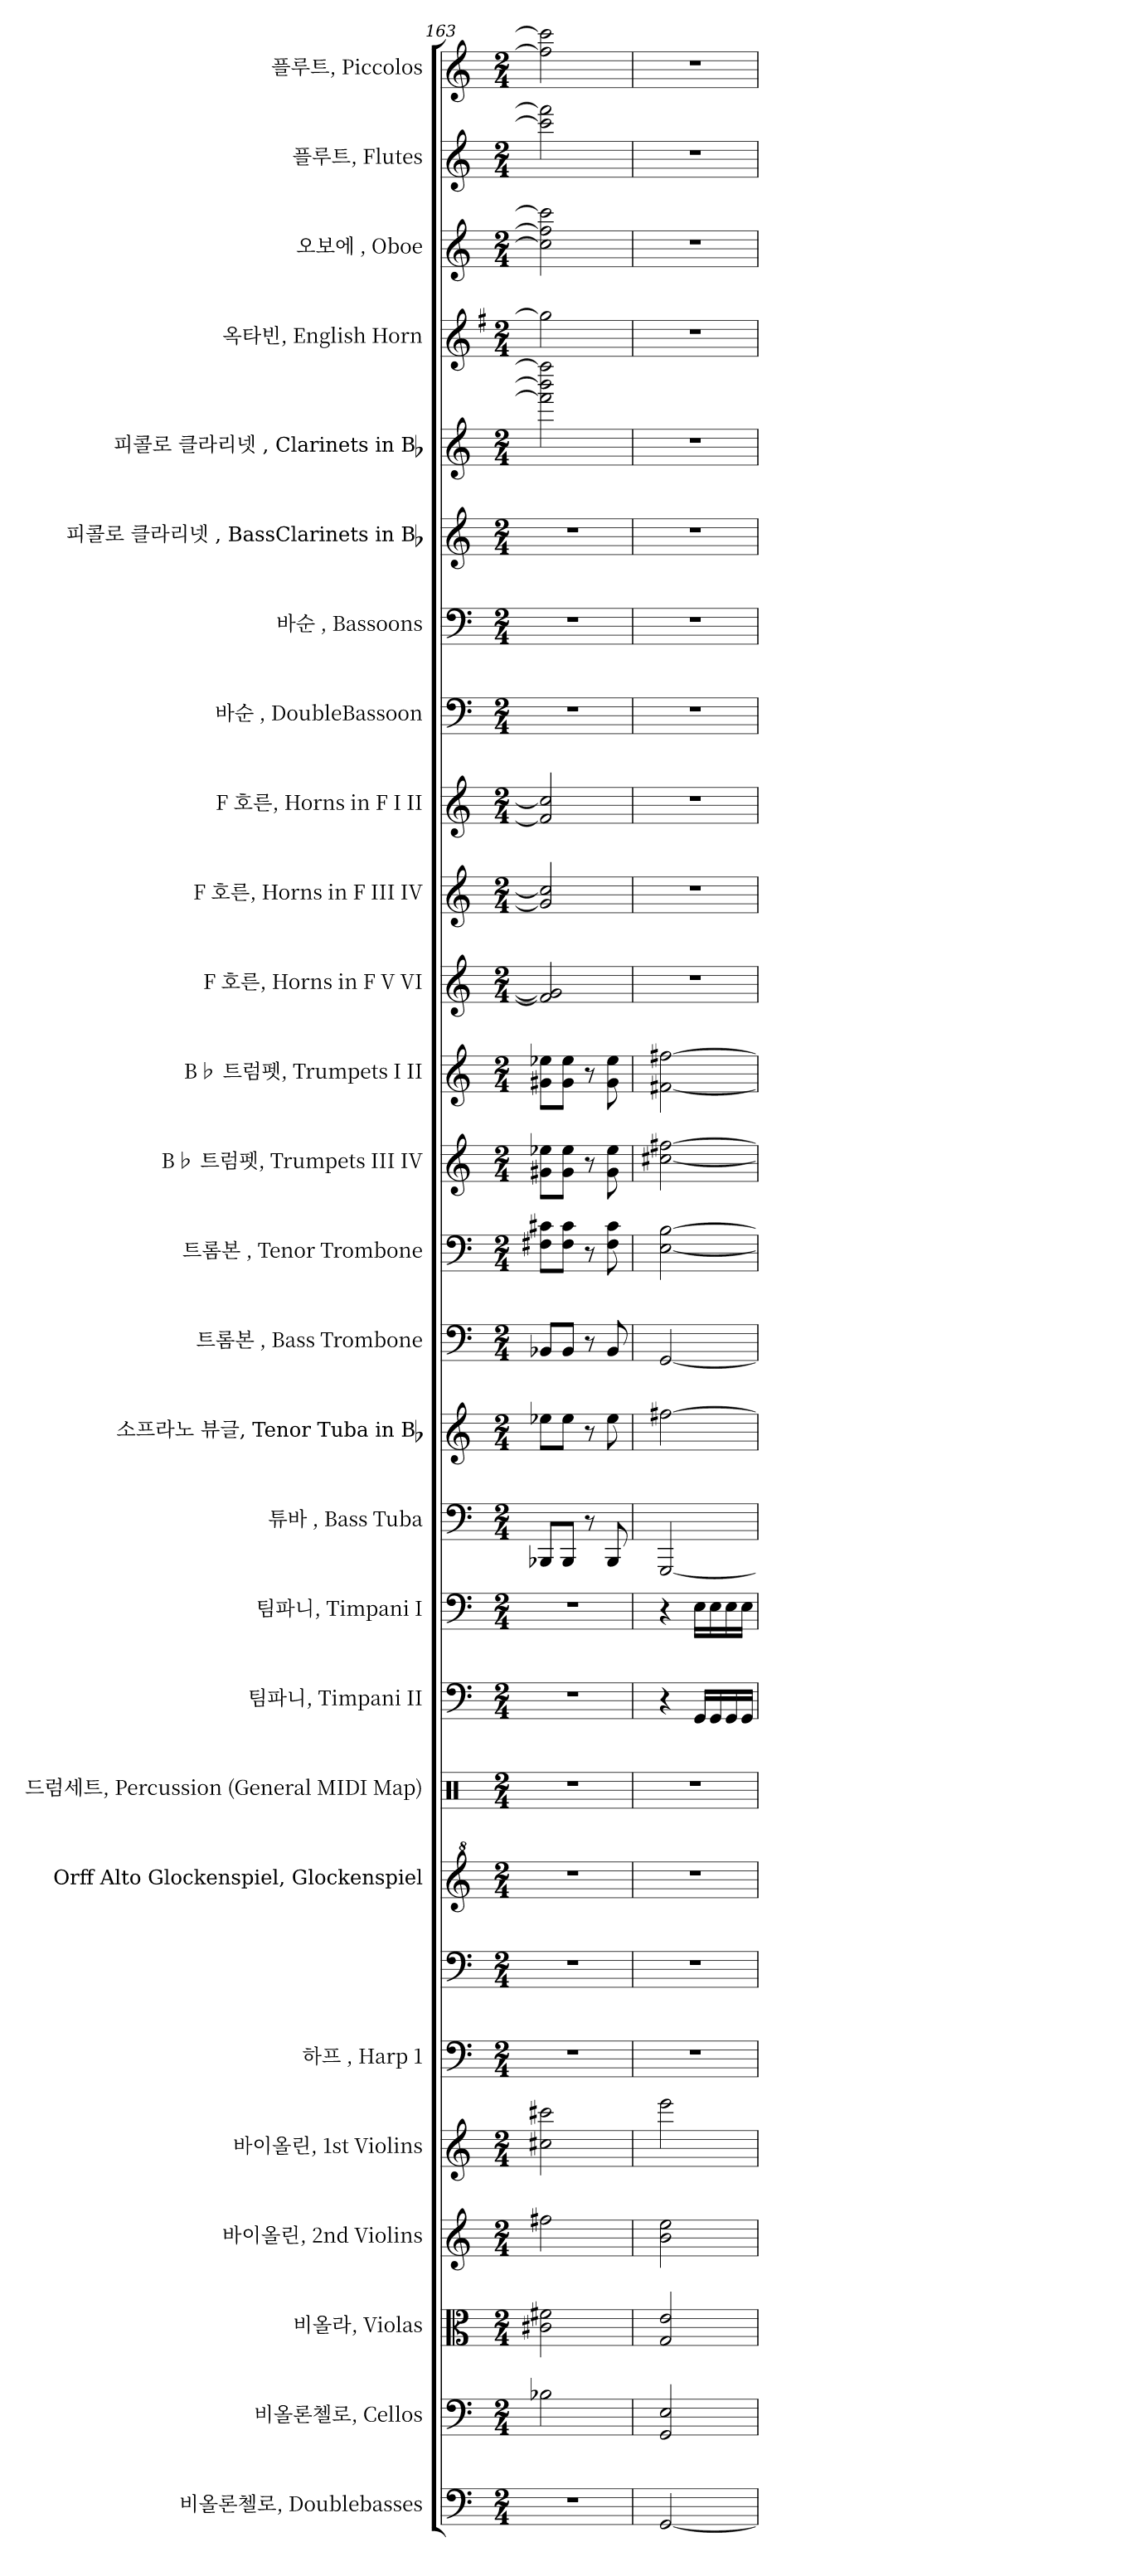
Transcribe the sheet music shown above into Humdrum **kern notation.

**kern	**kern	**kern	**kern	**kern	**kern	**kern	**kern	**kern	**kern	**kern	**kern	**kern	**kern	**kern	**kern	**kern	**kern	**kern	**kern	**kern	**kern	**kern	**kern	**kern	**kern	**kern	**kern
*part27	*part26	*part25	*part24	*part23	*part22	*part22	*part21	*part20	*part19	*part18	*part17	*part16	*part15	*part14	*part13	*part12	*part11	*part10	*part9	*part8	*part7	*part6	*part5	*part4	*part3	*part2	*part1
*staff28	*staff27	*staff26	*staff25	*staff24	*staff23	*staff22	*staff21	*staff20	*staff19	*staff18	*staff17	*staff16	*staff15	*staff14	*staff13	*staff12	*staff11	*staff10	*staff9	*staff8	*staff7	*staff6	*staff5	*staff4	*staff3	*staff2	*staff1
*I"비올론첼로, Doublebasses	*I"비올론첼로, Cellos	*I"비올라, Violas	*I"바이올린, 2nd Violins	*I"바이올린, 1st Violins	*I"하프 , Harp 1	*	*I"Orff Alto Glockenspiel, Glockenspiel	*I"드럼세트, Percussion (General MIDI Map)	*I"팀파니, Timpani II	*I"팀파니, Timpani I	*I"튜바 , Bass Tuba	*I"소프라노 뷰글, Tenor Tuba in Bb	*I"트롬본 , Bass Trombone	*I"트롬본 , Tenor Trombone	*I"B♭ 트럼펫, Trumpets III IV	*I"B♭ 트럼펫, Trumpets I II	*I"F 호른, Horns in F  V  VI	*I"F 호른, Horns in F III IV	*I"F 호른, Horns in F  I  II	*I"바순 , DoubleBassoon	*I"바순 , Bassoons	*I"피콜로 클라리넷 , BassClarinets in Bb	*I"피콜로 클라리넷 , Clarinets in Bb	*I"옥타빈, English Horn	*I"오보에 , Oboe	*I"플루트, Flutes	*I"플루트, Piccolos
*	*	*I'Vlas.	*I'Vlns.	*I'Vlns.	*I'Hrp.	*	*I'O. A. Glk.	*	*I'Timp.	*I'Timp.	*I'Tba.	*	*I'Tbn.	*I'Tbn.	*I'B♭ Tpt.	*I'B♭ Tpt.	*I'F Hn.	*I'F Hn.	*I'F Hn.	*	*I'Bsn.	*	*	*	*I'Ob.	*I'Fl.	*
*clefF4	*clefF4	*clefC3	*clefG2	*clefG2	*clefF4	*clefF4	*clefG^2	*clefX	*clefF4	*clefF4	*clefF4	*clefG2	*clefF4	*clefF4	*clefG2	*clefG2	*clefG2	*clefG2	*clefG2	*clefF4	*clefF4	*clefG2	*clefG2	*clefG2	*clefG2	*clefG2	*clefG2
*	*	*	*	*	*	*	*	*	*	*	*	*	*	*	*ITrd1c2	*ITrd1c2	*ITrd4c7	*ITrd4c7	*ITrd4c7	*	*	*ITrd-5c-8	*ITrd-5c-8	*ITrd4c7	*	*	*
*k[]	*k[]	*k[]	*k[]	*k[]	*k[]	*k[]	*k[]	*k[]	*k[]	*k[]	*k[]	*k[]	*k[]	*k[]	*k[b-e-]	*k[b-e-]	*k[b-]	*k[b-]	*k[b-]	*k[]	*k[]	*k[b-e-a-d-]	*k[b-e-a-d-]	*k[]	*k[]	*k[]	*k[]
*M2/4	*M2/4	*M2/4	*M2/4	*M2/4	*M2/4	*M2/4	*M2/4	*M2/4	*M2/4	*M2/4	*M2/4	*M2/4	*M2/4	*M2/4	*M2/4	*M2/4	*M2/4	*M2/4	*M2/4	*M2/4	*M2/4	*M2/4	*M2/4	*M2/4	*M2/4	*M2/4	*M2/4
=163	=163	=163	=163	=163	=163	=163	=163	=163	=163	=163	=163	=163	=163	=163	=163	=163	=163	=163	=163	=163	=163	=163	=163	=163	=163	=163	=163
2r	2B-X\	2c#X\ 2f#X\	2ff#X\	2cc#X\ 2ccc#X\	2r	2r	2r	2r	2r	2r	8BBB-X/L	8ee-X\L	8BB-X/L	8F#X\ 8c#X\L	8f#X\ 8dd-X\L	8f#X\ 8dd-X\L	2B-/] 2c#/]	2c#/] 2f#/]	2B-/] 2f#/]	2r	2r	2r	2dddd-\] 2gggg-\] 2ddddd-\]	2cc#\]	2cc#\] 2ff#\] 2ccc#\]	2ccc#\] 2fff#\]	2ff#\] 2ccc#\]
.	.	.	.	.	.	.	.	.	.	.	8BBB-/J	8ee-\J	8BB-/J	8F#\ 8c#\J	8f#\ 8dd-\J	8f#\ 8dd-\J	.	.	.	.	.	.	.	.	.	.	.
.	.	.	.	.	.	.	.	.	.	.	8r	8r	8r	8r	8r	8r	.	.	.	.	.	.	.	.	.	.	.
.	.	.	.	.	.	.	.	.	.	.	8BBB-/	8ee-\	8BB-/	8F#\ 8c#\	8f#\ 8dd-\	8f#\ 8dd-\	.	.	.	.	.	.	.	.	.	.	.
=164	=164	=164	=164	=164	=164	=164	=164	=164	=164	=164	=164	=164	=164	=164	=164	=164	=164	=164	=164	=164	=164	=164	=164	=164	=164	=164	=164
[2GG/	2GG/ 2E/	2G/ 2e/	2b\ 2ee\	2eee\	2r	2r	2r	2r	4r	4r	[2GGG/	[2ff#X\	[2GG/	[2E\ [2B\	[2bn\ [2een\	[2en\ [2een\	2r	2r	2r	2r	2r	2r	2r	2r	2r	2r	2r
.	.	.	.	.	.	.	.	.	16GG/LL	16E\LL	.	.	.	.	.	.	.	.	.	.	.	.	.	.	.	.	.
.	.	.	.	.	.	.	.	.	16GG/	16E\	.	.	.	.	.	.	.	.	.	.	.	.	.	.	.	.	.
.	.	.	.	.	.	.	.	.	16GG/	16E\	.	.	.	.	.	.	.	.	.	.	.	.	.	.	.	.	.
.	.	.	.	.	.	.	.	.	16GG/JJ	16E\JJ	.	.	.	.	.	.	.	.	.	.	.	.	.	.	.	.	.
=	=	=	=	=	=	=	=	=	=	=	=	=	=	=	=	=	=	=	=	=	=	=	=	=	=	=	=
*-	*-	*-	*-	*-	*-	*-	*-	*-	*-	*-	*-	*-	*-	*-	*-	*-	*-	*-	*-	*-	*-	*-	*-	*-	*-	*-	*-
